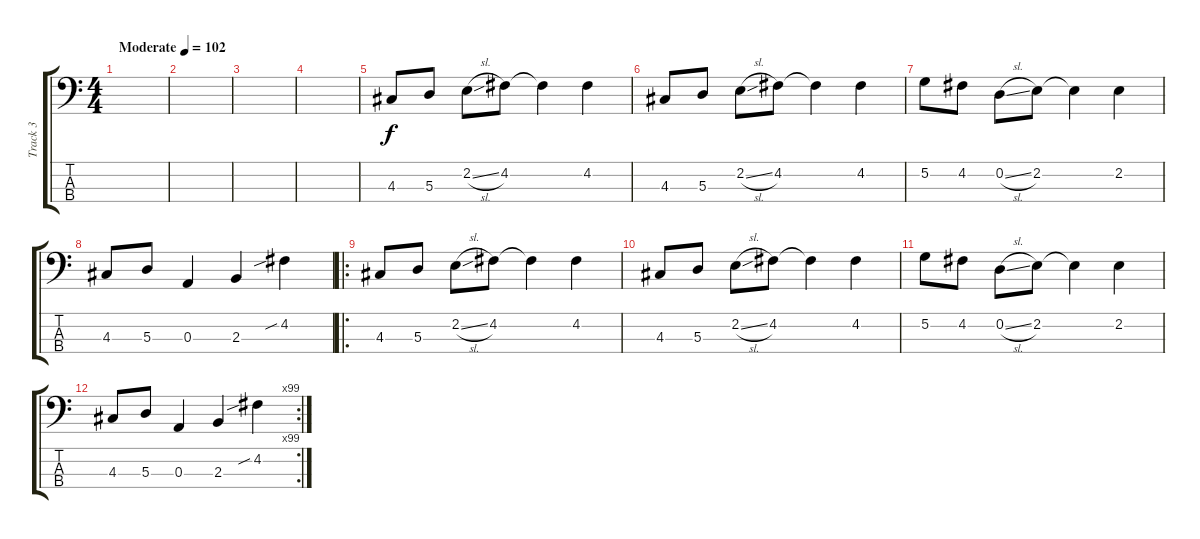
\track ("Track 3" "Track 3") {instrument fretlessbass}
\staff {score tabs}
\tuning (G2 D2 A1 E1) {hide}
\ts (4 4)
\tempo (102 "Moderate")
\clef f4
\ks c
|
|
|
|
4.3.8 5.3.8 2.2{sl}.8 4.2.8 4.2{t}.4 4.2.4 |
4.3.8 5.3.8 2.2{sl}.8 4.2.8 4.2{t}.4 4.2.4 |
5.2.8 4.2.8 0.2{sl}.8 2.2.8 2.2{t}.4 2.2.4 |
4.3.8 5.3.8 0.3.4 2.3.4 4.2{sib}.4 |
\ro
4.3.8 5.3.8 2.2{sl}.8 4.2.8 4.2{t}.4 4.2.4 |
4.3.8 5.3.8 2.2{sl}.8 4.2.8 4.2{t}.4 4.2.4 |
5.2.8 4.2.8 0.2{sl}.8 2.2.8 2.2{t}.4 2.2.4 |
\rc 99
4.3.8 5.3.8 0.3.4 2.3.4 4.2{sib}.4
